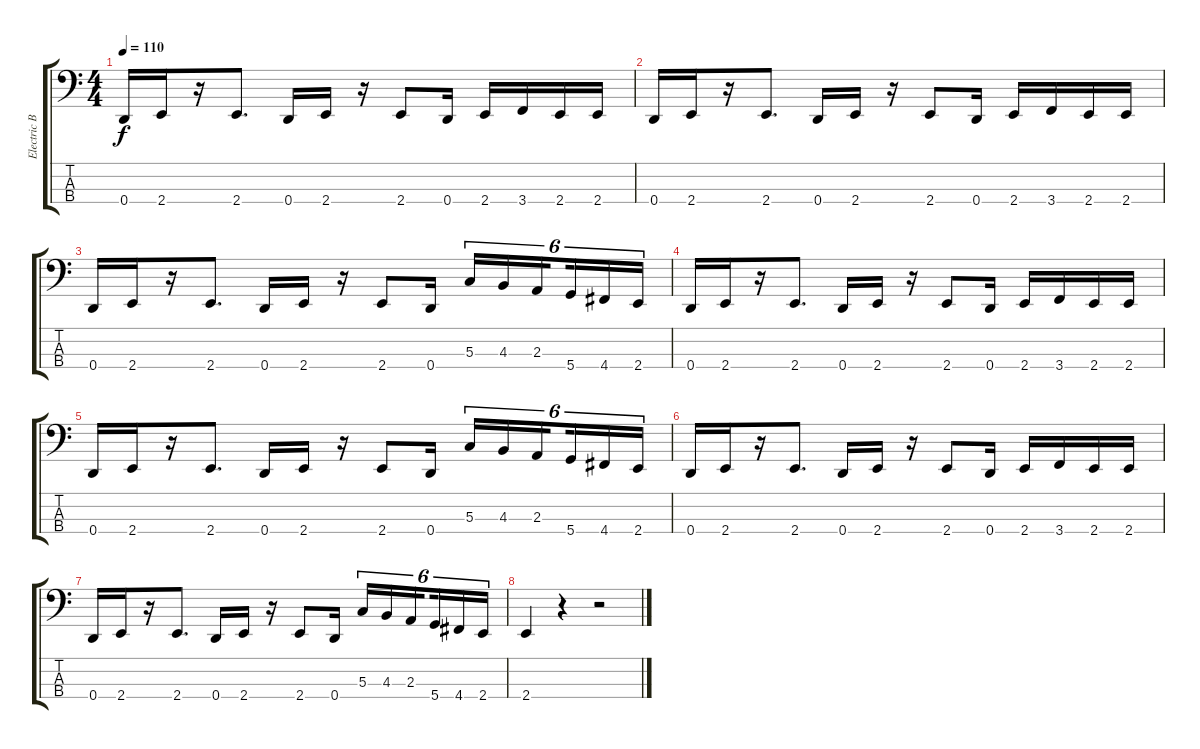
\track ("Electric Bass" "Electric B") {instrument electricbassfinger}
\staff {score tabs}
\tuning (F2 C2 G1 D1) {hide}
\ts (4 4)
\tempo 110
\clef f4
\ks c
0.4.16{dy f} 2.4.16 r.16 2.4.8{d} 0.4.16 2.4.16 r.16 2.4.8 0.4.16 2.4.16 3.4.16 2.4.16 2.4.16 |
0.4.16 2.4.16 r.16 2.4.8{d} 0.4.16 2.4.16 r.16 2.4.8 0.4.16 2.4.16 3.4.16 2.4.16 2.4.16 |
0.4.16 2.4.16 r.16 2.4.8{d} 0.4.16 2.4.16 r.16 2.4.8 0.4.16 5.3.16{tu (6 4)} 4.3.16{tu (6 4)} 2.3.16{tu (6 4) beam splitsecondary} 5.4.16{tu (6 4)} 4.4.16{tu (6 4)} 2.4.16{tu (6 4)} |
0.4.16 2.4.16 r.16 2.4.8{d} 0.4.16 2.4.16 r.16 2.4.8 0.4.16 2.4.16 3.4.16 2.4.16 2.4.16 |
0.4.16 2.4.16 r.16 2.4.8{d} 0.4.16 2.4.16 r.16 2.4.8 0.4.16 5.3.16{tu (6 4)} 4.3.16{tu (6 4)} 2.3.16{tu (6 4) beam splitsecondary} 5.4.16{tu (6 4)} 4.4.16{tu (6 4)} 2.4.16{tu (6 4)} |
0.4.16 2.4.16 r.16 2.4.8{d} 0.4.16 2.4.16 r.16 2.4.8 0.4.16 2.4.16 3.4.16 2.4.16 2.4.16 |
0.4.16 2.4.16 r.16 2.4.8{d} 0.4.16 2.4.16 r.16 2.4.8 0.4.16 5.3.16{tu (6 4)} 4.3.16{tu (6 4)} 2.3.16{tu (6 4) beam splitsecondary} 5.4.16{tu (6 4)} 4.4.16{tu (6 4)} 2.4.16{tu (6 4)} |
2.4.4 r.4 r.2
